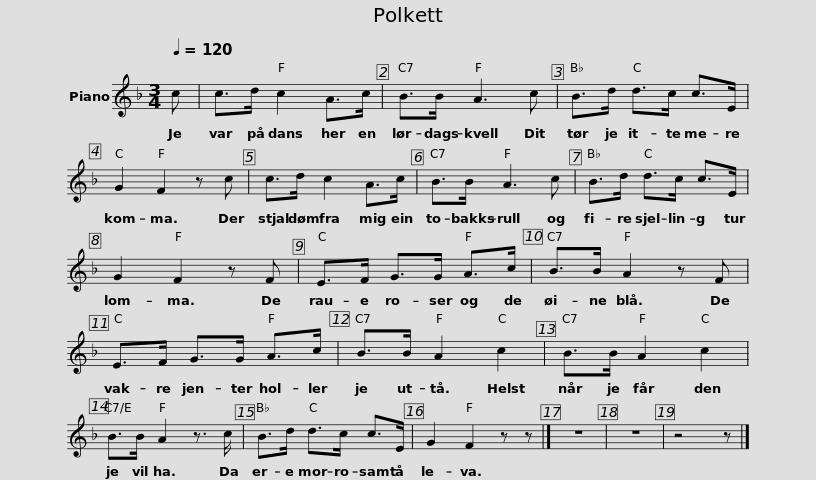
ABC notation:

X:1
L:1/8
Q:1/4=120
M:3/4
I:linebreak $
K:F
V:1 treble
V:1
 c | c>d c2 A>c | B>B A3 c | B>d d>c c>E | G2 F2 z c |$ %5
 c>d c2 A>c | B>B A3 c | B>d d>c c>E | G2 F2 z F | E>F G>G A>c |$ %10
 B>B A2 z F | E>F G>G A>c | B>B A2 c2 | B>B A2 c2 | B>B A2 z3/2 c/ |$ %15
 B>d d>c c>E | G2 F2 z z |] z6 | z6 | z4 z |] %20
